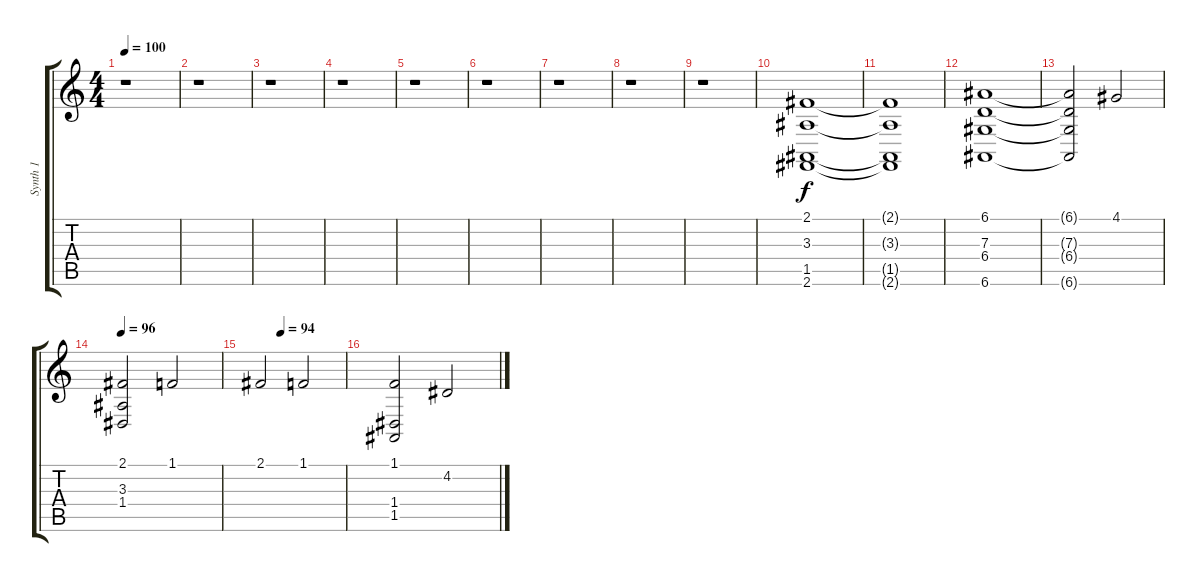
\track ("Synth 1" "Synth 1") {instrument stringensemble2}
\staff {score tabs}
\tuning (E4 B3 G3 D3 A2 E2) {hide}
\ts (4 4)
\tempo 100
\clef g2
\ks c
r.1{dy f instrument stringensemble2} |
r.1 |
r.1 |
r.1 |
r.1 |
r.1 |
r.1 |
r.1 |
r.1 |
(2.1 3.3 1.5 2.6).1{volume 1} |
(2.1{t} 3.3{t} 1.5{t} 2.6{t}).1 |
(6.1 7.3 6.4 6.6).1{volume 8} |
(6.1{t} 7.3{t} 6.4{t} 6.6{t}).2 4.1.2{volume 11} |
\tempo 96
(2.1 3.3 1.4).2{volume 9} 1.1.2{volume 11} |
\tempo (94 0.25)
2.1.2{volume 11} 1.1.2{volume 11} |
(1.1 1.4 1.5).2{volume 11} 4.2.2{volume 11}
